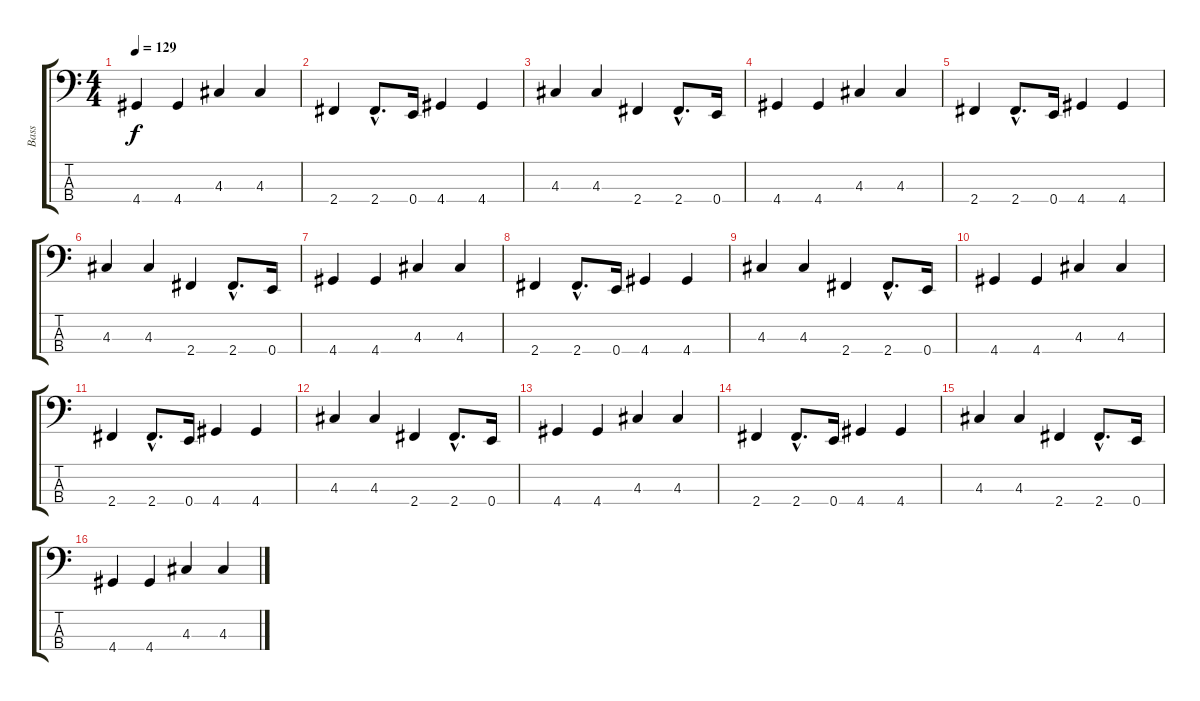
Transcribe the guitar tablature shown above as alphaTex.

\track ("Bass" "Bass") {instrument electricbassfinger}
\staff {score tabs}
\tuning (G2 D2 A1 E1) {hide}
\ts (4 4)
\tempo 129
\clef f4
\ks c
4.4.4{dy f} 4.4.4 4.3.4 4.3.4 |
2.4.4 2.4{hac}.8{d} 0.4.16 4.4.4 4.4.4 |
4.3.4 4.3.4 2.4.4 2.4{hac}.8{d} 0.4.16 |
4.4.4 4.4.4 4.3.4 4.3.4 |
2.4.4 2.4{hac}.8{d} 0.4.16 4.4.4 4.4.4 |
4.3.4 4.3.4 2.4.4 2.4{hac}.8{d} 0.4.16 |
4.4.4 4.4.4 4.3.4 4.3.4 |
2.4.4 2.4{hac}.8{d} 0.4.16 4.4.4 4.4.4 |
4.3.4 4.3.4 2.4.4 2.4{hac}.8{d} 0.4.16 |
4.4.4 4.4.4 4.3.4 4.3.4 |
2.4.4 2.4{hac}.8{d} 0.4.16 4.4.4 4.4.4 |
4.3.4 4.3.4 2.4.4 2.4{hac}.8{d} 0.4.16 |
4.4.4 4.4.4 4.3.4 4.3.4 |
2.4.4 2.4{hac}.8{d} 0.4.16 4.4.4 4.4.4 |
4.3.4 4.3.4 2.4.4 2.4{hac}.8{d} 0.4.16 |
4.4.4 4.4.4 4.3.4 4.3.4
